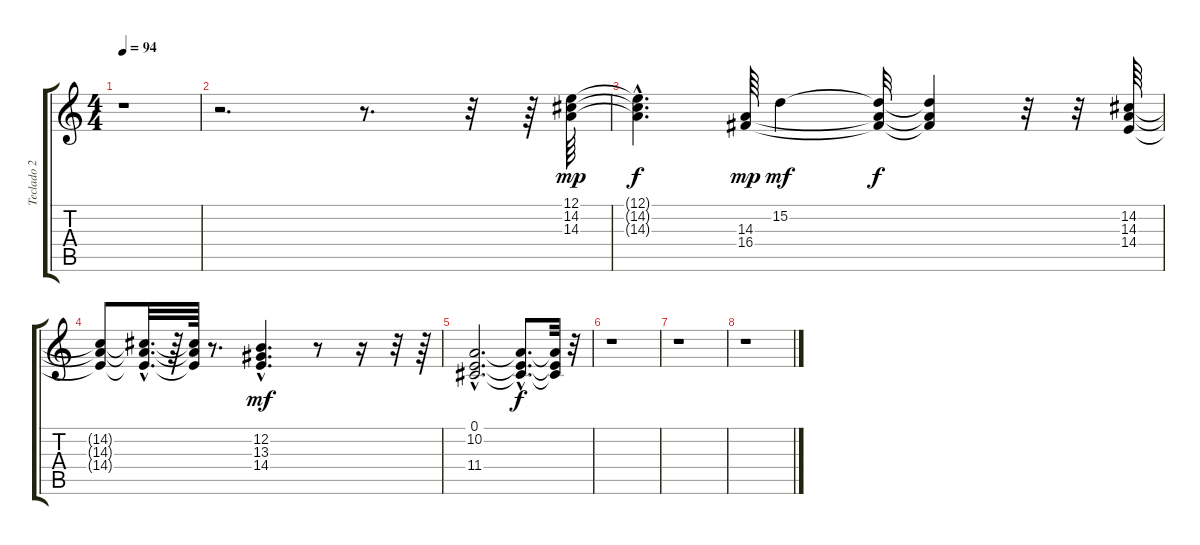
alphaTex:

\track ("Teclado 2" "Teclado 2") {instrument choiraahs}
\staff {score tabs}
\tuning (E4 B3 G3 D3 A2 E2) {hide}
\ts (4 4)
\tempo 94
\clef g2
\ks c
r.1{dy mf} |
r.2{d} r.8{d} r.32 r.64 (12.1 14.2 14.3).64{dy mp} |
(12.1{hac t} 14.2{hac t} 14.3{hac t}).4{d dy f} (14.3 16.4).64{dy mp} 15.2.4{dy mf} (15.2{t} 14.3{t} 16.4{t}).32{dy f} (15.2{t} 14.3{t} 16.4{t}).4 r.32 r.32 (14.2 14.3 14.4).64 |
(14.2{t} 14.3{t} 14.4{t}).8 (14.2{hac t} 14.3{hac t} 14.4{hac t}).32{d} r.64 (14.2{t} 14.3{t} 14.4{t}).64 r.8{d} (12.2{hac} 13.3{hac} 14.4{hac}).4{d dy mf} r.8 r.16 r.32 r.64 |
(0.1{hac} 10.2{hac} 11.4{hac}).2{d} (0.1{hac t} 10.2{hac t} 11.4{hac t}).8{d dy f} (0.1{t} 10.2{t} 11.4{t}).32 r.32 |
r.1 |
r.1 |
r.1
